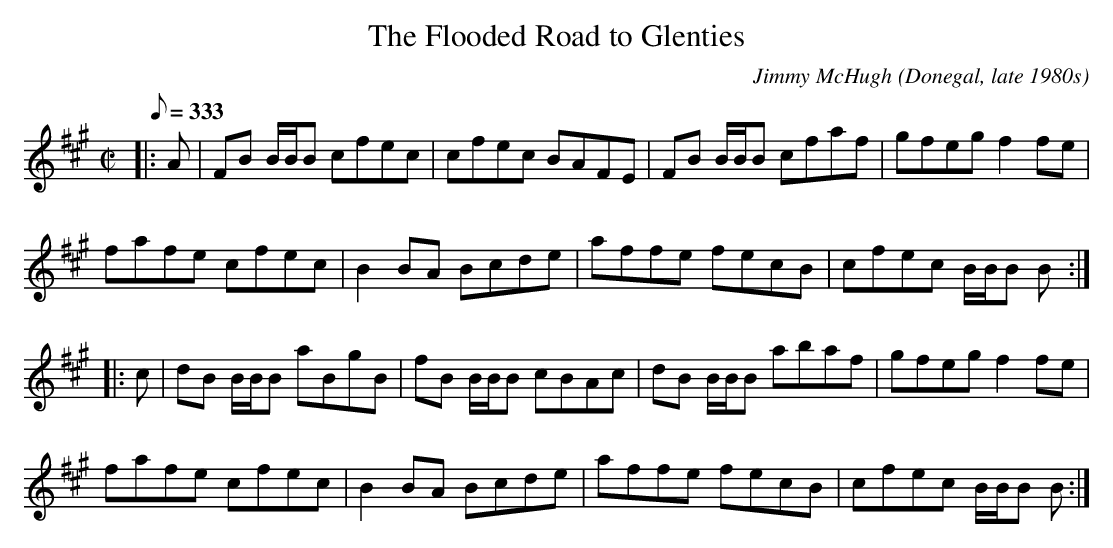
X:1
T:The Flooded Road to Glenties
C:Jimmy McHugh
O:Donegal, late 1980s
L:1/8
M:C|
Q:333
K:Bdor
|:A|FB B/B/B cfec|cfec BAFE|FB B/B/B cfaf|gfeg f2 fe|
fafe cfec|B2 BA Bcde|affe fecB|cfec B/B/B B:|
|:c|dB B/B/B aBgB|fB B/B/B cBAc|dB B/B/B abaf|gfeg f2 fe|
fafe cfec|B2 BA Bcde|affe fecB|cfec B/B/B B:|
